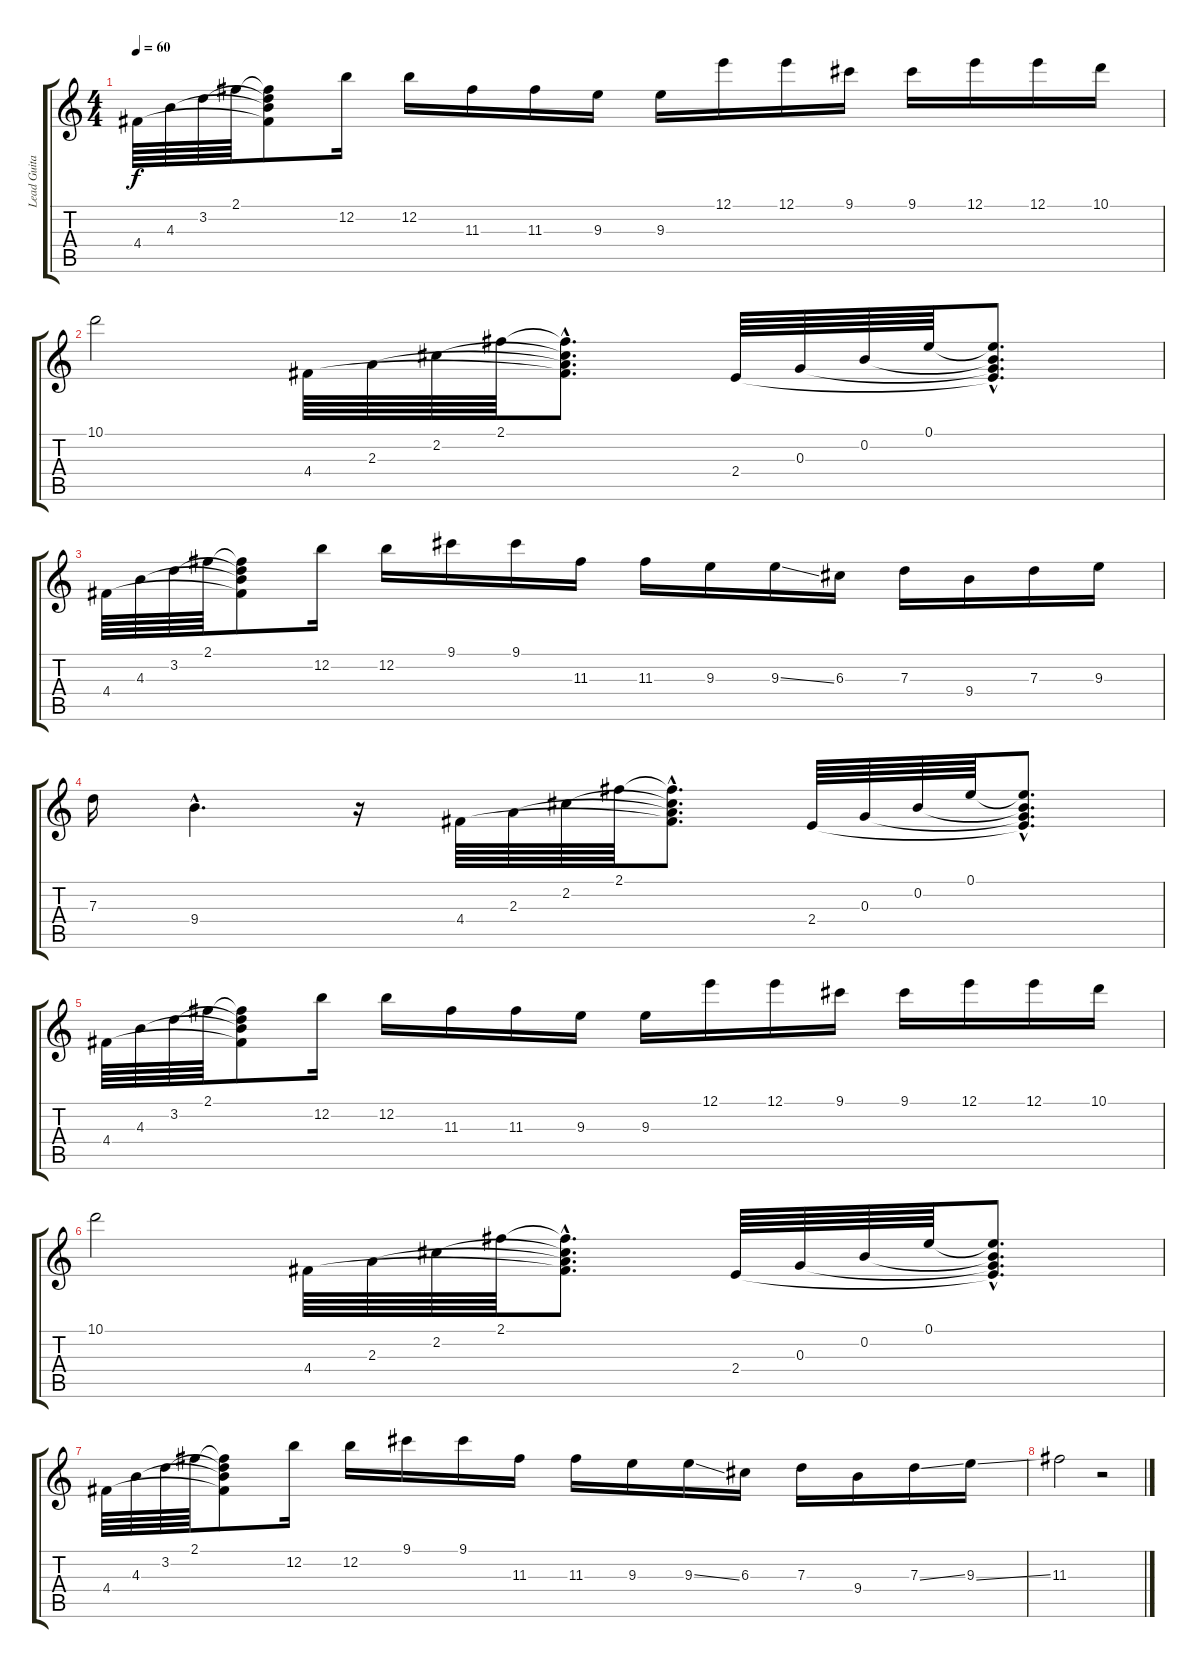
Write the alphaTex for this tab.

\track ("Lead Guitar" "Lead Guita") {instrument electricguitarjazz}
\staff {score tabs}
\tuning (E4 B3 G3 D3 A2 E2) {hide}
\ts (4 4)
\tempo 60
\clef g2
\ks c
4.4.64{dy f} 4.3.64 3.2.64 2.1.64 (2.1{t} 3.2{t} 4.3{t} 4.4{t}).8 12.2.16 12.2.16 11.3.16 11.3.16 9.3.16 9.3.16 12.1.16 12.1.16 9.1.16 9.1.16 12.1.16 12.1.16 10.1.16 |
10.1.2 4.4.64 2.3.64 2.2.64 2.1.64 (2.1{hac t} 2.2{hac t} 2.3{hac t} 4.4{hac t}).8{d} 2.4.64 0.3.64 0.2.64 0.1.64 (0.1{hac t} 0.2{hac t} 0.3{hac t} 2.4{hac t}).8{d} |
4.4.64 4.3.64 3.2.64 2.1.64 (2.1{t} 3.2{t} 4.3{t} 4.4{t}).8 12.2.16 12.2.16 9.1.16 9.1.16 11.3.16 11.3.16 9.3.16 9.3{ss}.16 6.3.16 7.3.16 9.4.16 7.3.16 9.3.16 |
7.3.16 9.4{hac}.4{d} r.16 4.4.64 2.3.64 2.2.64 2.1.64 (2.1{hac t} 2.2{hac t} 2.3{hac t} 4.4{hac t}).8{d} 2.4.64 0.3.64 0.2.64 0.1.64 (0.1{hac t} 0.2{hac t} 0.3{hac t} 2.4{hac t}).8{d} |
4.4.64 4.3.64 3.2.64 2.1.64 (2.1{t} 3.2{t} 4.3{t} 4.4{t}).8 12.2.16 12.2.16 11.3.16 11.3.16 9.3.16 9.3.16 12.1.16 12.1.16 9.1.16 9.1.16 12.1.16 12.1.16 10.1.16 |
10.1.2 4.4.64 2.3.64 2.2.64 2.1.64 (2.1{hac t} 2.2{hac t} 2.3{hac t} 4.4{hac t}).8{d} 2.4.64 0.3.64 0.2.64 0.1.64 (0.1{hac t} 0.2{hac t} 0.3{hac t} 2.4{hac t}).8{d} |
4.4.64 4.3.64 3.2.64 2.1.64 (2.1{t} 3.2{t} 4.3{t} 4.4{t}).8 12.2.16 12.2.16 9.1.16 9.1.16 11.3.16 11.3.16 9.3.16 9.3{ss}.16 6.3.16 7.3.16 9.4.16 7.3{ss}.16 9.3{ss}.16 |
11.3.2 r.2
